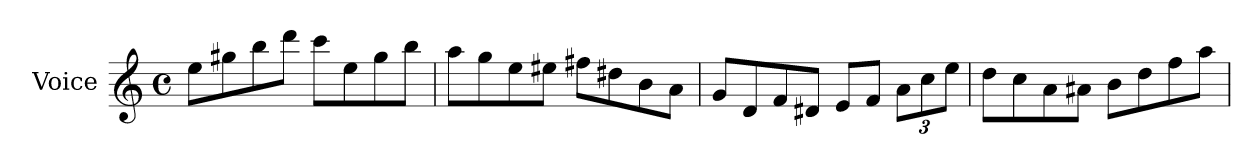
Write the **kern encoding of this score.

**kern
*part1
*staff1
*I"Voice
*I'Voice
*clefG2
*M4/4
*met(c)
=1
8ee\L
8gg#X\
8bb\
8ddd\J
8ccc\L
8ee\
8gg#\
8bb\J
=2
8aa\L
8gg\
8ee\
8ee#X\J
8ff#X\L
8dd#X\
8b\
8a\J
=3
8g/L
8d/
8f/
8d#X/J
8e/L
8f/J
12a\L
12cc\
12ee\J
=4
8dd\L
8cc\
8a\
8a#X\J
8b\L
8dd\
8ff\
8aa\J
=
*-
